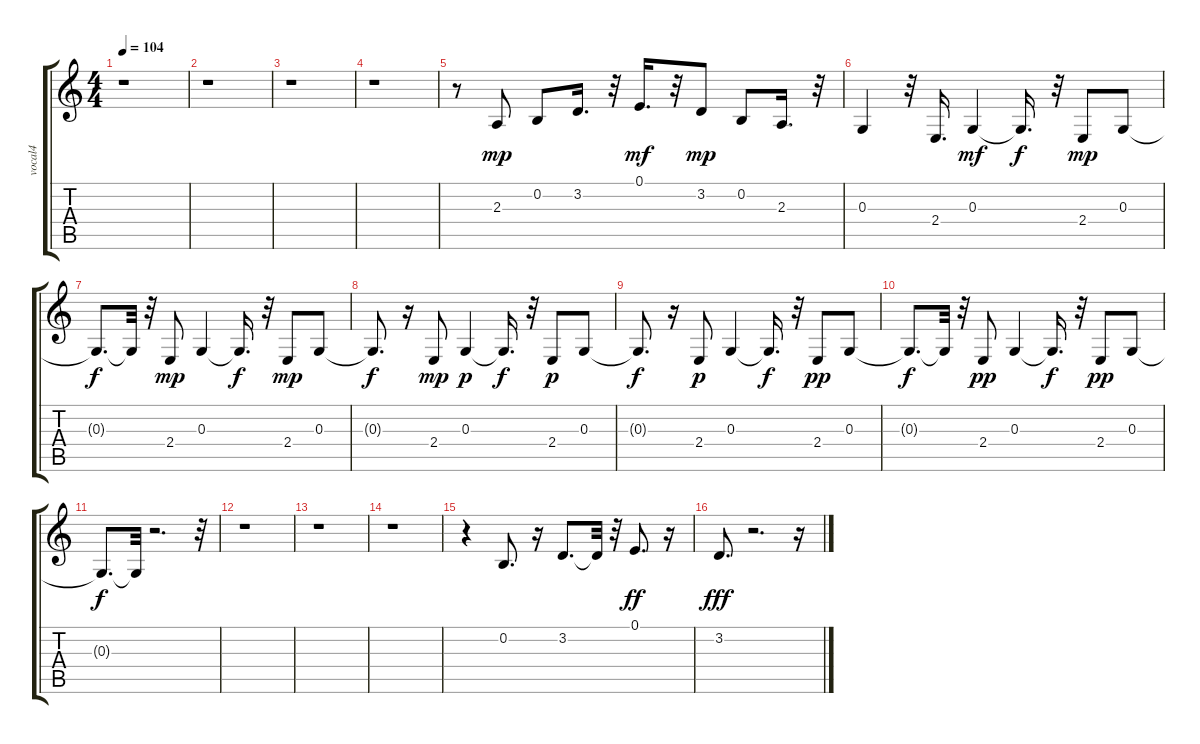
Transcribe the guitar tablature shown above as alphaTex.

\track ("vocal4" "vocal4") {instrument tremolostrings}
\staff {score tabs}
\tuning (E4 B3 G3 D3 A2 E2) {hide}
\ts (4 4)
\tempo 104
\clef g2
\ks c
r.1{dy mp} |
r.1 |
r.1 |
r.1 |
r.8 2.3.8 0.2.8 3.2.16{d} r.32 0.1.16{d dy mf} r.32 3.2.8{dy mp} 0.2.8 2.3.16{d} r.32 |
0.3.4 r.32 2.4.16{d} 0.3.4{dy mf} 0.3{t}.16{d dy f} r.32 2.4.8{dy mp} 0.3.8 |
0.3{t}.8{d dy f} 0.3{t}.32 r.32 2.4.8{dy mp} 0.3.4 0.3{t}.16{d dy f} r.32 2.4.8{dy mp} 0.3.8 |
0.3{t}.8{d dy f} r.16 2.4.8{dy mp} 0.3.4{dy p} 0.3{t}.16{d dy f} r.32 2.4.8{dy p} 0.3.8 |
0.3{t}.8{d dy f} r.16 2.4.8{dy p} 0.3.4 0.3{t}.16{d dy f} r.32 2.4.8{dy pp} 0.3.8 |
0.3{t}.8{d dy f} 0.3{t}.32 r.32 2.4.8{dy pp} 0.3.4 0.3{t}.16{d dy f} r.32 2.4.8{dy pp} 0.3.8 |
0.3{t}.8{d dy f} 0.3{t}.32 r.2{d} r.32 |
r.1 |
r.1 |
r.1 |
r.4 0.2.8{d} r.16 3.2.8{d} 3.2{t}.32 r.32 0.1.8{d dy ff} r.16 |
3.2.8{d dy fff} r.2{d} r.16
